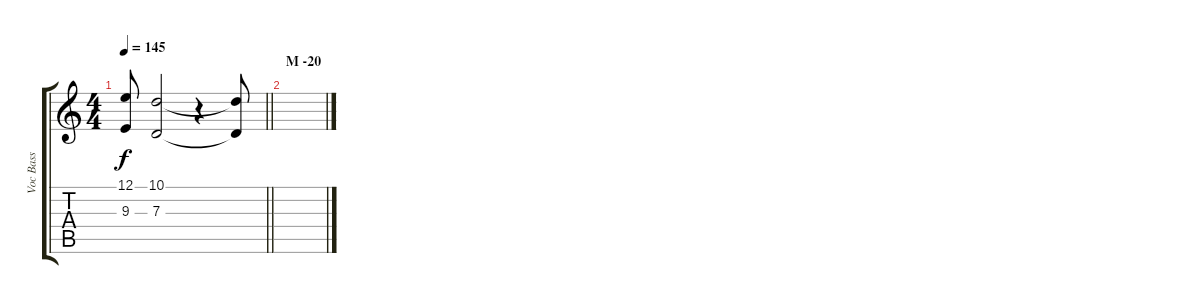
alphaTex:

\track ("Voc Bass" "Voc Bass") {instrument lead6voice}
\staff {score tabs}
\tuning (E4 B3 G3 D3 A2 E2) {hide}
\ts (4 4)
\tempo 145
\clef g2
\barLineRight lightlight
\ks c
(12.1{t} 9.3{t}).8{dy f} (10.1 7.3).2 r.4 (10.1{t} 7.3{t}).8 |
\section ("" "M -20")
